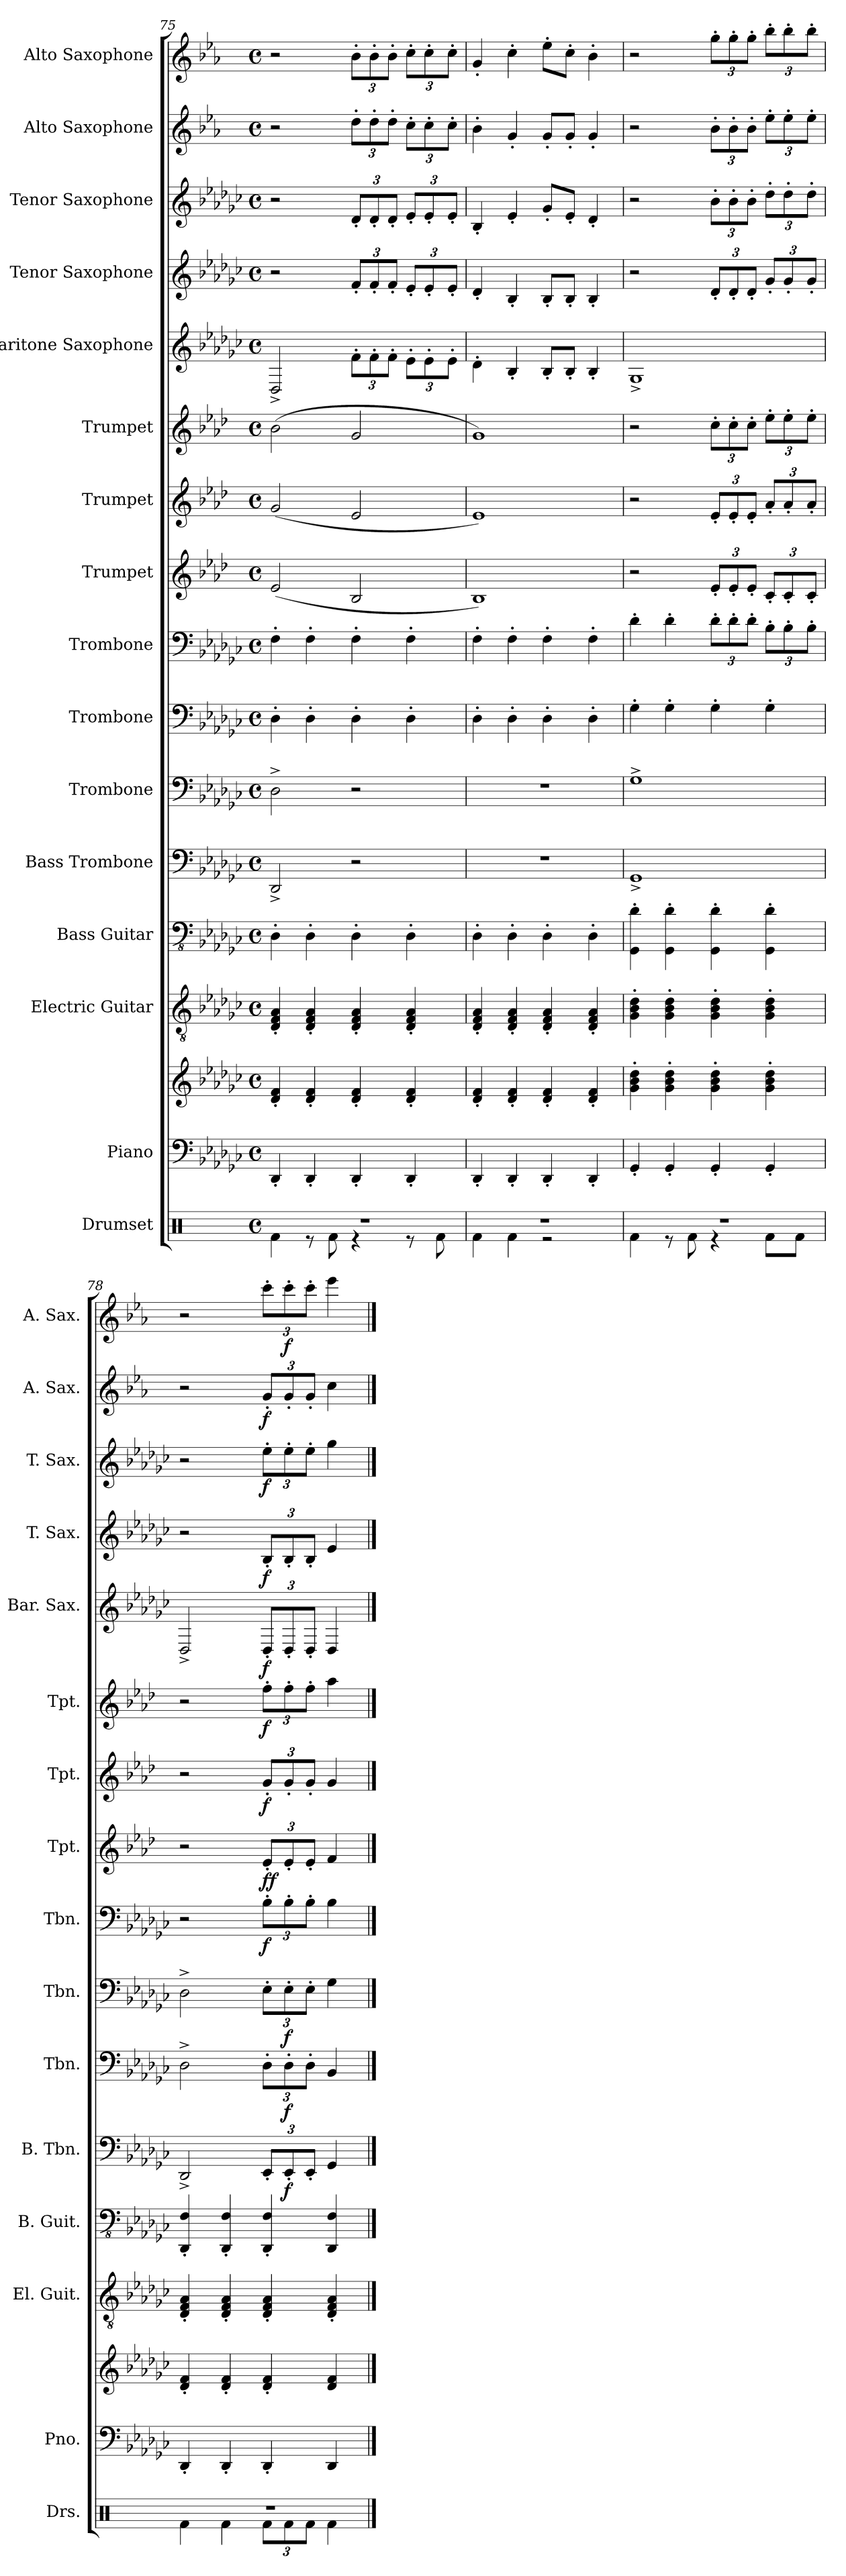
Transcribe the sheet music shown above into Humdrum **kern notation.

**kern	**kern	**kern	**kern	**kern	**kern	**dynam	**kern	**dynam	**kern	**dynam	**kern	**dynam	**kern	**dynam	**kern	**dynam	**kern	**dynam	**kern	**dynam	**kern	**dynam	**kern	**dynam	**kern	**dynam	**kern	**dynam
*part16	*part15	*part15	*part14	*part13	*part12	*part12	*part11	*part11	*part10	*part10	*part9	*part9	*part8	*part8	*part7	*part7	*part6	*part6	*part5	*part5	*part4	*part4	*part3	*part3	*part2	*part2	*part1	*part1
*staff17	*staff16	*staff15	*staff14	*staff13	*staff12	*staff12	*staff11	*staff11	*staff10	*staff10	*staff9	*staff9	*staff8	*staff8	*staff7	*staff7	*staff6	*staff6	*staff5	*staff5	*staff4	*staff4	*staff3	*staff3	*staff2	*staff2	*staff1	*staff1
*I"Drumset	*I"Piano	*	*I"Electric Guitar	*I"Bass Guitar	*I"Bass Trombone	*	*I"Trombone	*	*I"Trombone	*	*I"Trombone	*	*I"Trumpet	*	*I"Trumpet	*	*I"Trumpet	*	*I"Baritone Saxophone	*	*I"Tenor Saxophone	*	*I"Tenor Saxophone	*	*I"Alto Saxophone	*	*I"Alto Saxophone	*
*I'Drs.	*I'Pno.	*	*I'El. Guit.	*I'B. Guit.	*I'B. Tbn.	*	*I'Tbn.	*	*I'Tbn.	*	*I'Tbn.	*	*I'Tpt.	*	*I'Tpt.	*	*I'Tpt.	*	*I'Bar. Sax.	*	*I'T. Sax.	*	*I'T. Sax.	*	*I'A. Sax.	*	*I'A. Sax.	*
*clefX	*clefF4	*clefG2	*clefGv2	*clefFv4	*clefF4	*	*clefF4	*	*clefF4	*	*clefF4	*	*clefG2	*	*clefG2	*	*clefG2	*	*clefG2	*	*clefG2	*	*clefG2	*	*clefG2	*	*clefG2	*
*	*	*	*	*	*	*	*	*	*	*	*	*	*ITrd1c2	*	*ITrd1c2	*	*ITrd1c2	*	*ITrd12c21	*	*ITrd8c14	*	*ITrd8c14	*	*ITrd5c9	*	*ITrd5c9	*
*k[]	*k[b-e-a-d-g-c-]	*k[b-e-a-d-g-c-]	*k[b-e-a-d-g-c-]	*k[b-e-a-d-g-c-]	*k[b-e-a-d-g-c-]	*	*k[b-e-a-d-g-c-]	*	*k[b-e-a-d-g-c-]	*	*k[b-e-a-d-g-c-]	*	*k[b-e-a-d-g-c-]	*	*k[b-e-a-d-g-c-]	*	*k[b-e-a-d-g-c-]	*	*k[b-e-a-d-g-c-]	*	*k[b-e-a-d-g-c-]	*	*k[b-e-a-d-g-c-]	*	*k[b-e-a-d-g-c-]	*	*k[b-e-a-d-g-c-]	*
*M4/4	*M4/4	*M4/4	*M4/4	*M4/4	*M4/4	*	*M4/4	*	*M4/4	*	*M4/4	*	*M4/4	*	*M4/4	*	*M4/4	*	*M4/4	*	*M4/4	*	*M4/4	*	*M4/4	*	*M4/4	*
*met(c)	*met(c)	*met(c)	*met(c)	*met(c)	*met(c)	*	*met(c)	*	*met(c)	*	*met(c)	*	*met(c)	*	*met(c)	*	*met(c)	*	*met(c)	*	*met(c)	*	*met(c)	*	*met(c)	*	*met(c)	*
=75	=75	=75	=75	=75	=75	=75	=75	=75	=75	=75	=75	=75	=75	=75	=75	=75	=75	=75	=75	=75	=75	=75	=75	=75	=75	=75	=75	=75
*^	*	*	*	*	*	*	*	*	*	*	*	*	*	*	*	*	*	*	*	*	*	*	*	*	*	*	*	*
1r	4Rf\	4DD-'/	4d-/' 4f/'	4D-/' 4F/' 4A-/'	4DD-'\	2DD-^/	.	2D-^\	.	4D-'\	.	4F'\	.	(2d-/	.	(2f/	.	(2a-\	.	2DD-^/	.	2r	.	2r	.	2r	.	2r	.
.	8r	4DD-'/	4d-/' 4f/'	4D-/' 4F/' 4A-/'	4DD-'\	.	.	.	.	4D-'\	.	4F'\	.	.	.	.	.	.	.	.	.	.	.	.	.	.	.	.	.
.	8Rf\	.	.	.	.	.	.	.	.	.	.	.	.	.	.	.	.	.	.	.	.	.	.	.	.	.	.	.	.
*	*	*	*	*	*	*	*	*	*	*	*	*	*	*	*	*	*	*	*	*Xbrackettup	*	*Xbrackettup	*	*Xbrackettup	*	*Xbrackettup	*	*Xbrackettup	*
.	4r	4DD-'/	4d-/' 4f/'	4D-/' 4F/' 4A-/'	4DD-'\	2r	.	2r	.	4D-'\	.	4F'\	.	2A-/	.	2d-/	.	2f/	.	12F'\L	.	12F'/L	.	12D-'/L	.	12f'\L	.	12d-'\L	.
.	.	.	.	.	.	.	.	.	.	.	.	.	.	.	.	.	.	.	.	12F'\	.	12F'/	.	12D-'/	.	12f'\	.	12d-'\	.
.	.	.	.	.	.	.	.	.	.	.	.	.	.	.	.	.	.	.	.	12F'\J	.	12F'/J	.	12D-'/J	.	12f'\J	.	12d-'\J	.
.	8r	4DD-'/	4d-/' 4f/'	4D-/' 4F/' 4A-/'	4DD-'\	.	.	.	.	4D-'\	.	4F'\	.	.	.	.	.	.	.	12E-'\L	.	12E-'/L	.	12E-'/L	.	12e-'\L	.	12e-'\L	.
.	.	.	.	.	.	.	.	.	.	.	.	.	.	.	.	.	.	.	.	12E-'\	.	12E-'/	.	12E-'/	.	12e-'\	.	12e-'\	.
.	8Rf\	.	.	.	.	.	.	.	.	.	.	.	.	.	.	.	.	.	.	.	.	.	.	.	.	.	.	.	.
.	.	.	.	.	.	.	.	.	.	.	.	.	.	.	.	.	.	.	.	12E-'\J	.	12E-'/J	.	12E-'/J	.	12e-'\J	.	12e-'\J	.
=76	=76	=76	=76	=76	=76	=76	=76	=76	=76	=76	=76	=76	=76	=76	=76	=76	=76	=76	=76	=76	=76	=76	=76	=76	=76	=76	=76	=76	=76
1r	4Rf\	4DD-'/	4d-/' 4f/'	4D-/' 4F/' 4A-/'	4DD-'\	1r	.	1r	.	4D-'\	.	4F'\	.	1A-)	.	1d-)	.	1f)	.	4D-'\	.	4D-'/	.	4BB-'/	.	4d-'\	.	4B-'/	.
.	4Rf\	4DD-'/	4d-/' 4f/'	4D-/' 4F/' 4A-/'	4DD-'\	.	.	.	.	4D-'\	.	4F'\	.	.	.	.	.	.	.	4BB-'/	.	4BB-'/	.	4E-'/	.	4B-'/	.	4e-'\	.
.	2r	4DD-'/	4d-/' 4f/'	4D-/' 4F/' 4A-/'	4DD-'\	.	.	.	.	4D-'\	.	4F'\	.	.	.	.	.	.	.	8BB-'/L	.	8BB-'/L	.	8G-'/L	.	8B-'/L	.	8g-'\L	.
.	.	.	.	.	.	.	.	.	.	.	.	.	.	.	.	.	.	.	.	8BB-'/J	.	8BB-'/J	.	8E-'/J	.	8B-'/J	.	8e-'\J	.
.	.	4DD-'/	4d-/' 4f/'	4D-/' 4F/' 4A-/'	4DD-'\	.	.	.	.	4D-'\	.	4F'\	.	.	.	.	.	.	.	4BB-'/	.	4BB-'/	.	4D-'/	.	4B-'/	.	4d-'\	.
!!LO:PB:g=z
=77	=77	=77	=77	=77	=77	=77	=77	=77	=77	=77	=77	=77	=77	=77	=77	=77	=77	=77	=77	=77	=77	=77	=77	=77	=77	=77	=77	=77	=77
1r	4Rf\	4GG-'/	4g-\' 4b-\' 4dd-\'	4G-\' 4B-\' 4d-\'	4GGG-\' 4D-\'	1GG-^	.	1G-^	.	4G-'\	.	4d-'\	.	2r	.	2r	.	2r	.	1GG-^	.	2r	.	2r	.	2r	.	2r	.
.	8r	4GG-'/	4g-\' 4b-\' 4dd-\'	4G-\' 4B-\' 4d-\'	4GGG-\' 4D-\'	.	.	.	.	4G-'\	.	4d-'\	.	.	.	.	.	.	.	.	.	.	.	.	.	.	.	.	.
.	8Rf\	.	.	.	.	.	.	.	.	.	.	.	.	.	.	.	.	.	.	.	.	.	.	.	.	.	.	.	.
*	*	*	*	*	*	*	*	*	*	*	*	*Xbrackettup	*	*Xbrackettup	*	*Xbrackettup	*	*Xbrackettup	*	*	*	*	*	*	*	*	*	*	*
.	4r	4GG-'/	4g-\' 4b-\' 4dd-\'	4G-\' 4B-\' 4d-\'	4GGG-\' 4D-\'	.	.	.	.	4G-'\	.	12d-'\L	.	12d-'/L	.	12d-'/L	.	12b-'\L	.	.	.	12D-'/L	.	12B-'\L	.	12d-'\L	.	12b-'\L	.
.	.	.	.	.	.	.	.	.	.	.	.	12d-'\	.	12d-'/	.	12d-'/	.	12b-'\	.	.	.	12D-'/	.	12B-'\	.	12d-'\	.	12b-'\	.
.	.	.	.	.	.	.	.	.	.	.	.	12d-'\J	.	12d-'/J	.	12d-'/J	.	12b-'\J	.	.	.	12D-'/J	.	12B-'\J	.	12d-'\J	.	12b-'\J	.
.	8Rf\L	4GG-'/	4g-\' 4b-\' 4dd-\'	4G-\' 4B-\' 4d-\'	4GGG-\' 4D-\'	.	.	.	.	4G-'\	.	12B-'\L	.	12B-'/L	.	12g-'/L	.	12dd-'\L	.	.	.	12G-'/L	.	12d-'\L	.	12g-'\L	.	12dd-'\L	.
.	.	.	.	.	.	.	.	.	.	.	.	12B-'\	.	12B-'/	.	12g-'/	.	12dd-'\	.	.	.	12G-'/	.	12d-'\	.	12g-'\	.	12dd-'\	.
.	8Rf\J	.	.	.	.	.	.	.	.	.	.	.	.	.	.	.	.	.	.	.	.	.	.	.	.	.	.	.	.
.	.	.	.	.	.	.	.	.	.	.	.	12B-'\J	.	12B-'/J	.	12g-'/J	.	12dd-'\J	.	.	.	12G-'/J	.	12d-'\J	.	12g-'\J	.	12dd-'\J	.
=78	=78	=78	=78	=78	=78	=78	=78	=78	=78	=78	=78	=78	=78	=78	=78	=78	=78	=78	=78	=78	=78	=78	=78	=78	=78	=78	=78	=78	=78
1r	4Rf\	4DD-'/	4d-/' 4f/'	4D-/' 4F/' 4A-/'	4DDD-/' 4FF/'	2DD-^/	.	2D-^\	.	2D-^\	.	2r	.	2r	.	2r	.	2r	.	2DD-^/	.	2r	.	2r	.	2r	.	2r	.
.	4Rf\	4DD-'/	4d-/' 4f/'	4D-/' 4F/' 4A-/'	4DDD-/' 4FF/'	.	.	.	.	.	.	.	.	.	.	.	.	.	.	.	.	.	.	.	.	.	.	.	.
*	*Xbrackettup	*	*	*	*	*Xbrackettup	*	*Xbrackettup	*	*Xbrackettup	*	*	*	*	*	*	*	*	*	*	*	*	*	*	*	*	*	*	*
!	!	!	!	!	!	!	!	!	!	!	!	!	!LO:DY:b	!	!LO:DY:b	!	!	!	!	!	!	!	!	!	!	!	!	!	!
!	!	!	!	!	!	!	!	!	!	!	!	!	!	!	!LO:DY:n=1:b	!	!LO:DY:b	!	!LO:DY:b	!	!LO:DY:b	!	!LO:DY:b	!	!LO:DY:b	!	!LO:DY:b	!	!
.	12Rf\L	4DD-'/	4d-/' 4f/'	4D-/' 4F/' 4A-/'	4DDD-/' 4FF/'	12EE-'/L	.	12D-'\L	.	12E-'\L	.	12B-'\L	f	12d-'/L	f f	12f'/L	f	12ee-'\L	f	12DD-'/L	f	12BB-'/L	f	12e-'\L	f	12B-'/L	f	12ee-'\L	.
!	!	!	!	!	!	!	!LO:DY:b	!	!LO:DY:b	!	!LO:DY:b	!	!	!	!	!	!	!	!	!	!	!	!	!	!	!	!	!	!LO:DY:b
.	12Rf\	.	.	.	.	12EE-'/	f	12D-'\	f	12E-'\	f	12B-'\	.	12d-'/	.	12f'/	.	12ee-'\	.	12DD-'/	.	12BB-'/	.	12e-'\	.	12B-'/	.	12ee-'\	f
.	12Rf\J	.	.	.	.	12EE-'/J	.	12D-'\J	.	12E-'\J	.	12B-'\J	.	12d-'/J	.	12f'/J	.	12ee-'\J	.	12DD-'/J	.	12BB-'/J	.	12e-'\J	.	12B-'/J	.	12ee-'\J	.
.	4Rf\	4DD-/	4d-/ 4f/	4D-/' 4F/' 4A-/'	4DDD-/ 4FF/	4GG-/	.	4BB-/	.	4G-\	.	4B-\	.	4e-/	.	4f/	.	4gg-\	.	4DD-/	.	4E-/	.	4g-\	.	4e-\	.	4gg-\	.
*v	*v	*	*	*	*	*	*	*	*	*	*	*	*	*	*	*	*	*	*	*	*	*	*	*	*	*	*	*	*
==	==	==	==	==	==	==	==	==	==	==	==	==	==	==	==	==	==	==	==	==	==	==	==	==	==	==	==	==
*-	*-	*-	*-	*-	*-	*-	*-	*-	*-	*-	*-	*-	*-	*-	*-	*-	*-	*-	*-	*-	*-	*-	*-	*-	*-	*-	*-	*-
